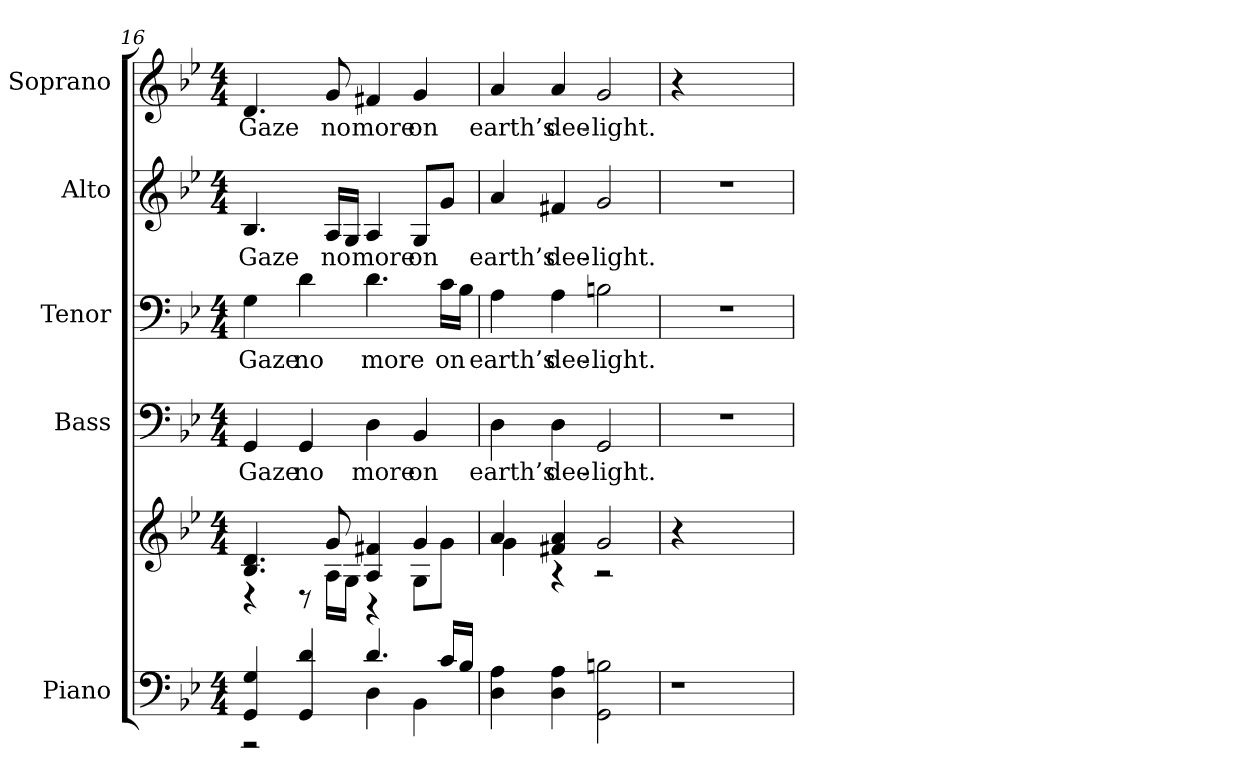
**kern	**kern	**kern	**text	**kern	**text	**kern	**text	**kern	**text
*part5	*part5	*part4	*part4	*part3	*part3	*part2	*part2	*part1	*part1
*staff6	*staff5	*staff4	*staff4	*staff3	*staff3	*staff2	*staff2	*staff1	*staff1
*I"Piano	*	*I"Bass	*	*I"Tenor	*	*I"Alto	*	*I"Soprano	*
*I'Pno.	*	*I'B.	*	*I'T.	*	*I'A.	*	*I'S.	*
*clefF4	*clefG2	*clefF4	*	*clefF4	*	*clefG2	*	*clefG2	*
*k[b-e-]	*k[b-e-]	*k[b-e-]	*	*k[b-e-]	*	*k[b-e-]	*	*k[b-e-]	*
*B-:	*B-:	*B-:	*	*B-:	*	*B-:	*	*B-:	*
*M4/4	*M4/4	*M4/4	*	*M4/4	*	*M4/4	*	*M4/4	*
=16	=16	=16	=16	=16	=16	=16	=16	=16	=16
*^	*^	*	*	*	*	*	*	*	*
!	!	!	!	!	!LO:LY:b:color=#000000	!	!	!	!	!	!
!	!	!	!	!	!	!	!LO:LY:b:color=#000000	!	!	!	!
!	!	!	!	!	!	!	!	!	!LO:LY:b:color=#000000	!	!
!	!	!	!	!	!	!	!	!	!	!	!LO:LY:b:color=#000000
4GGi/ 4Gi	2r	4.B-i/ 4.di	4r	4GGi/	Gaze	4Gi\	Gaze	4.B-i/	Gaze	4.di/	Gaze
!	!	!	!	!	!LO:LY:b:color=#000000	!	!	!	!	!	!
!	!	!	!	!	!	!	!LO:LY:b:color=#000000	!	!	!	!
4GGi/ 4di	.	.	8r	4GGi/	no	4di\	no	.	.	.	.
!	!	!	!	!	!	!	!	!	!LO:LY:b:color=#000000	!	!
!	!	!	!	!	!	!	!	!	!	!	!LO:LY:b:color=#000000
.	.	8gi/	16Ai\LL	.	.	.	.	16Ai/LL	no	8gi/	no
.	.	.	16Gi\JJ	.	.	.	.	16Gi/JJ	.	.	.
!	!	!	!	!	!LO:LY:b:color=#000000	!	!	!	!	!	!
!	!	!	!	!	!	!	!LO:LY:b:color=#000000	!	!	!	!
!	!	!	!	!	!	!	!	!	!LO:LY:b:color=#000000	!	!
!	!	!	!	!	!	!	!	!	!	!	!LO:LY:b:color=#000000
4.di/	4Di\	4Ai/ 4f#Xi	4r	4Di\	more	4.di\	more	4Ai/	more	4f#Xi/	more
!	!	!	!	!	!LO:LY:b:color=#000000	!	!	!	!	!	!
!	!	!	!	!	!	!	!	!	!LO:LY:b:color=#000000	!	!
!	!	!	!	!	!	!	!	!	!	!	!LO:LY:b:color=#000000
.	4BB-i\	4gi/	8Gi\L	4BB-i/	on	.	.	8Gi/L	on	4gi/	on
!	!	!	!	!	!	!	!LO:LY:b:color=#000000	!	!	!	!
16ci/LL	.	.	8gi\J	.	.	16ci\LL	on	8gi/J	.	.	.
16B-i/JJ	.	.	.	.	.	16B-i\JJ	.	.	.	.	.
*v	*v	*	*	*	*	*	*	*	*	*	*
!!LO:PB:g=z
=17	=17	=17	=17	=17	=17	=17	=17	=17	=17	=17
!	!	!	!	!LO:LY:b:color=#000000	!	!	!	!	!	!
!	!	!	!	!	!	!LO:LY:b:color=#000000	!	!	!	!
!	!	!	!	!	!	!	!	!LO:LY:b:color=#000000	!	!
!	!	!	!	!	!	!	!	!	!	!LO:LY:b:color=#000000
4Di\ 4Ai	4ai/	4gi\	4Di\	earth’s	4Ai\	earth’s	4ai/	earth’s	4ai/	earth’s
!	!	!	!	!LO:LY:b:color=#000000	!	!	!	!	!	!
!	!	!	!	!	!	!LO:LY:b:color=#000000	!	!	!	!
!	!	!	!	!	!	!	!	!LO:LY:b:color=#000000	!	!
!	!	!	!	!	!	!	!	!	!	!LO:LY:b:color=#000000
4Di\ 4Ai	4f#Xi/ 4ai	4r	4Di\	dee-	4Ai\	dee-	4f#Xi/	dee-	4ai/	dee-
!	!	!	!	!LO:LY:b:color=#000000	!	!	!	!	!	!
!	!	!	!	!	!	!LO:LY:b:color=#000000	!	!	!	!
!	!	!	!	!	!	!	!	!LO:LY:b:color=#000000	!	!
!	!	!	!	!	!	!	!	!	!	!LO:LY:b:color=#000000
2GGi\ 2Bni	2gi/	2r	2GGi/	-light.	2Bni\	-light.	2gi/	-light.	2gi/	-light.
=18	=18	=18	=18	=18	=18	=18	=18	=18	=18	=18
!LO:N:vis=1	!LO:N:vis=1	!	!LO:N:vis=1	!	!LO:N:vis=1	!	!LO:N:vis=1	!	!	!
*	*v	*v	*	*	*	*	*	*	*	*
4r	4r	1r	.	1r	.	1r	.	4r	.
2.ryy	2.ryy	.	.	.	.	.	.	2.ryy	.
=	=	=	=	=	=	=	=	=	=
*-	*-	*-	*-	*-	*-	*-	*-	*-	*-
